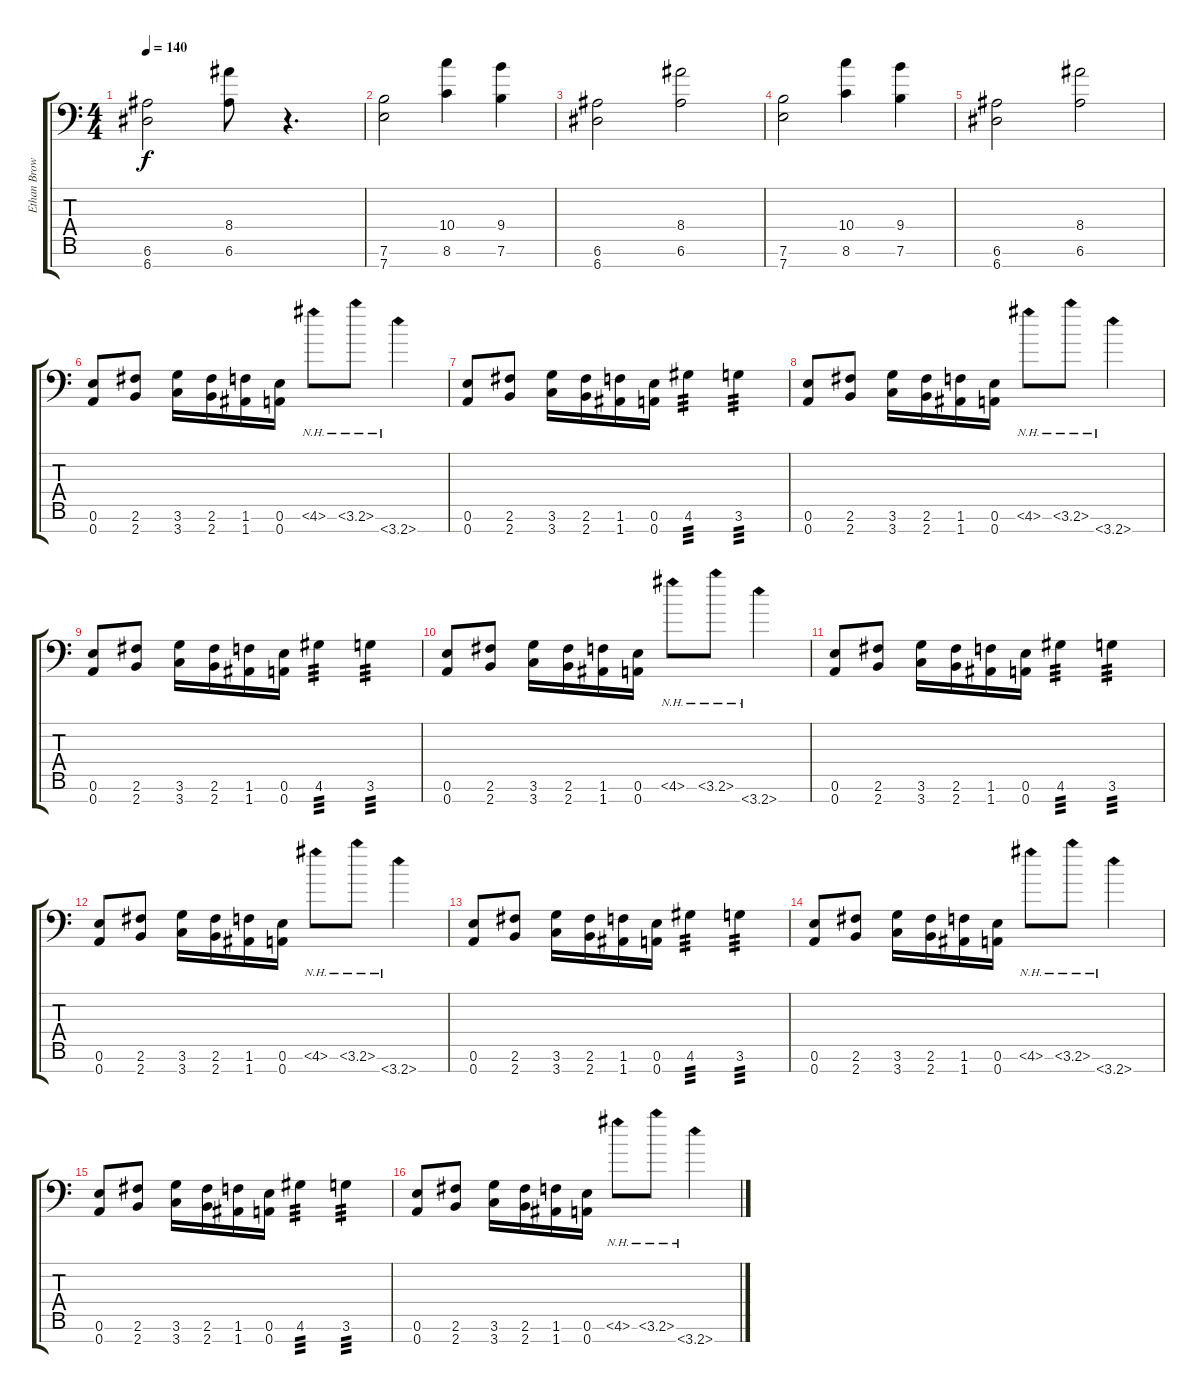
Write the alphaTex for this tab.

\track ("Ethan Brown" "Ethan Brow") {instrument distortionguitar}
\staff {score tabs}
\tuning (E4 B3 G3 D3 A2 E2 A1) {hide}
\ts (4 4)
\tempo 140
\clef f4
\ks c
(6.6 6.7).2{dy f} (8.4 6.6).8 r.4{d} |
(7.6 7.7).2 (10.4 8.6).4 (9.4 7.6).4 |
(6.6 6.7).2 (8.4 6.6).2 |
(7.6 7.7).2 (10.4 8.6).4 (9.4 7.6).4 |
(6.6 6.7).2 (8.4 6.6).2 |
(0.6 0.7).8 (2.6 2.7).8 (3.6 3.7).16 (2.6 2.7).16 (1.6 1.7).16 (0.6 0.7).16 4.6{nh}.8 3.6{nh}.8 3.7{nh}.4 |
(0.6 0.7).8 (2.6 2.7).8 (3.6 3.7).16 (2.6 2.7).16 (1.6 1.7).16 (0.6 0.7).16 4.6.4{tp 3} 3.6.4{tp 3} |
(0.6 0.7).8 (2.6 2.7).8 (3.6 3.7).16 (2.6 2.7).16 (1.6 1.7).16 (0.6 0.7).16 4.6{nh}.8 3.6{nh}.8 3.7{nh}.4 |
(0.6 0.7).8 (2.6 2.7).8 (3.6 3.7).16 (2.6 2.7).16 (1.6 1.7).16 (0.6 0.7).16 4.6.4{tp 3} 3.6.4{tp 3} |
(0.6 0.7).8 (2.6 2.7).8 (3.6 3.7).16 (2.6 2.7).16 (1.6 1.7).16 (0.6 0.7).16 4.6{nh}.8 3.6{nh}.8 3.7{nh}.4 |
(0.6 0.7).8 (2.6 2.7).8 (3.6 3.7).16 (2.6 2.7).16 (1.6 1.7).16 (0.6 0.7).16 4.6.4{tp 3} 3.6.4{tp 3} |
(0.6 0.7).8 (2.6 2.7).8 (3.6 3.7).16 (2.6 2.7).16 (1.6 1.7).16 (0.6 0.7).16 4.6{nh}.8 3.6{nh}.8 3.7{nh}.4 |
(0.6 0.7).8 (2.6 2.7).8 (3.6 3.7).16 (2.6 2.7).16 (1.6 1.7).16 (0.6 0.7).16 4.6.4{tp 3} 3.6.4{tp 3} |
(0.6 0.7).8 (2.6 2.7).8 (3.6 3.7).16 (2.6 2.7).16 (1.6 1.7).16 (0.6 0.7).16 4.6{nh}.8 3.6{nh}.8 3.7{nh}.4 |
(0.6 0.7).8 (2.6 2.7).8 (3.6 3.7).16 (2.6 2.7).16 (1.6 1.7).16 (0.6 0.7).16 4.6.4{tp 3} 3.6.4{tp 3} |
(0.6 0.7).8 (2.6 2.7).8 (3.6 3.7).16 (2.6 2.7).16 (1.6 1.7).16 (0.6 0.7).16 4.6{nh}.8 3.6{nh}.8 3.7{nh}.4
